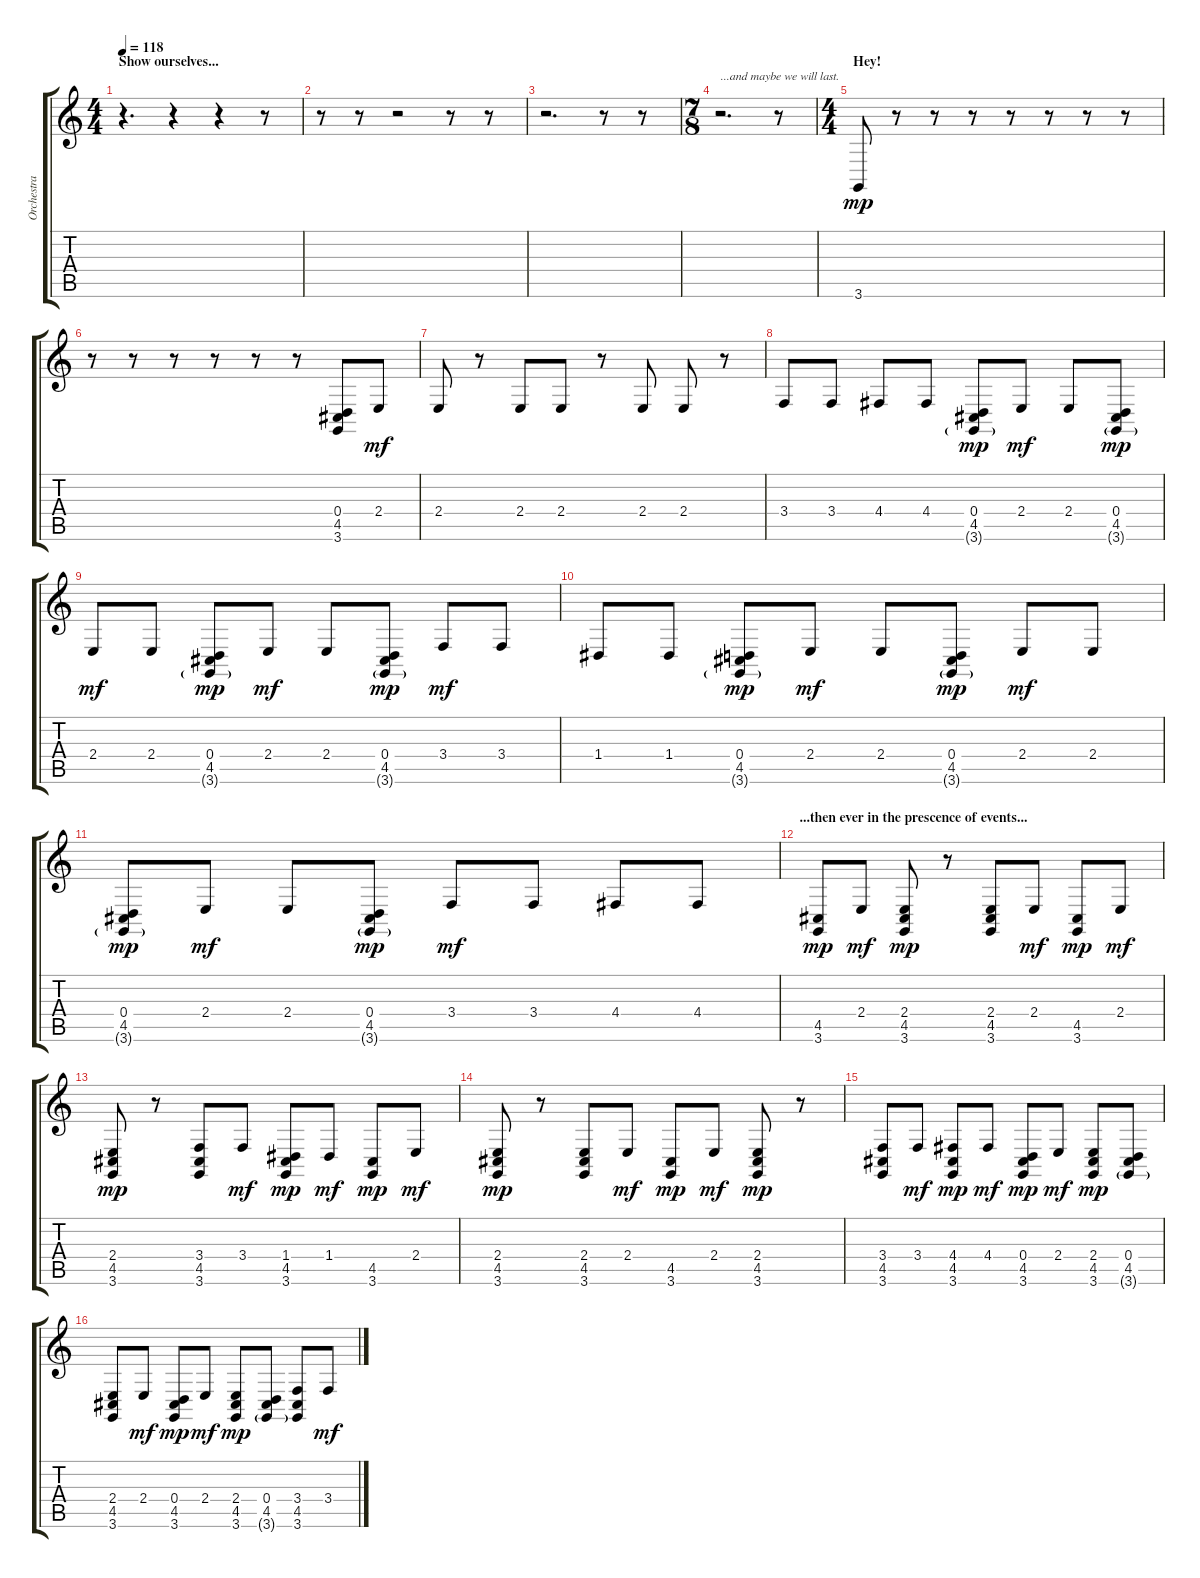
\track ("Orchestra Hits" "Orchestra ") {instrument orchestrahit}
\staff {score tabs}
\tuning (E4 B3 G3 D3 A2 E2) {hide}
\ts (4 4)
\section ("" "Show ourselves...")
\tempo 118
\clef g2
\ks c
r.4{d dy mf} r.4 r.4 r.8 |
r.8 r.8 r.2 r.8 r.8 |
r.2{d} r.8 r.8 |
\ts (7 8)
r.2{d txt "...and maybe we will last."} r.8 |
\ts (4 4)
\section ("" "Hey!")
3.6.8{dy mp} r.8 r.8 r.8 r.8 r.8 r.8 r.8 |
r.8 r.8 r.8 r.8 r.8 r.8 (0.4 4.5 3.6).8 2.4.8{dy mf} |
2.4.8 r.8 2.4.8 2.4.8 r.8 2.4.8 2.4.8 r.8 |
3.4.8 3.4.8 4.4.8 4.4.8 (0.4 4.5 3.6{g}).8{dy mp} 2.4.8{dy mf} 2.4.8 (0.4 4.5 3.6{g}).8{dy mp} |
2.4.8{dy mf} 2.4.8 (0.4 4.5 3.6{g}).8{dy mp} 2.4.8{dy mf} 2.4.8 (0.4 4.5 3.6{g}).8{dy mp} 3.4.8{dy mf} 3.4.8 |
1.4.8 1.4.8 (0.4 4.5 3.6{g}).8{dy mp} 2.4.8{dy mf} 2.4.8 (0.4 4.5 3.6{g}).8{dy mp} 2.4.8{dy mf} 2.4.8 |
(0.4 4.5 3.6{g}).8{dy mp} 2.4.8{dy mf} 2.4.8 (0.4 4.5 3.6{g}).8{dy mp} 3.4.8{dy mf} 3.4.8 4.4.8 4.4.8 |
\section ("" "...then ever in the prescence of events...")
(4.5 3.6).8{dy mp} 2.4.8{dy mf} (2.4 4.5 3.6).8{dy mp} r.8 (2.4 4.5 3.6).8 2.4.8{dy mf} (4.5 3.6).8{dy mp} 2.4.8{dy mf} |
(2.4 4.5 3.6).8{dy mp} r.8 (3.4 4.5 3.6).8 3.4.8{dy mf} (1.4 4.5 3.6).8{dy mp} 1.4.8{dy mf} (4.5 3.6).8{dy mp} 2.4.8{dy mf} |
(2.4 4.5 3.6).8{dy mp} r.8 (2.4 4.5 3.6).8 2.4.8{dy mf} (4.5 3.6).8{dy mp} 2.4.8{dy mf} (2.4 4.5 3.6).8{dy mp} r.8 |
(3.4 4.5 3.6).8 3.4.8{dy mf} (4.4 4.5 3.6).8{dy mp} 4.4.8{dy mf} (0.4 4.5 3.6).8{dy mp} 2.4.8{dy mf} (2.4 4.5 3.6).8{dy mp} (0.4 4.5 3.6{g}).8 |
(2.4 4.5 3.6).8 2.4.8{dy mf} (0.4 4.5 3.6).8{dy mp} 2.4.8{dy mf} (2.4 4.5 3.6).8{dy mp} (0.4 4.5 3.6{g}).8 (3.4 4.5 3.6).8 3.4.8{dy mf}
